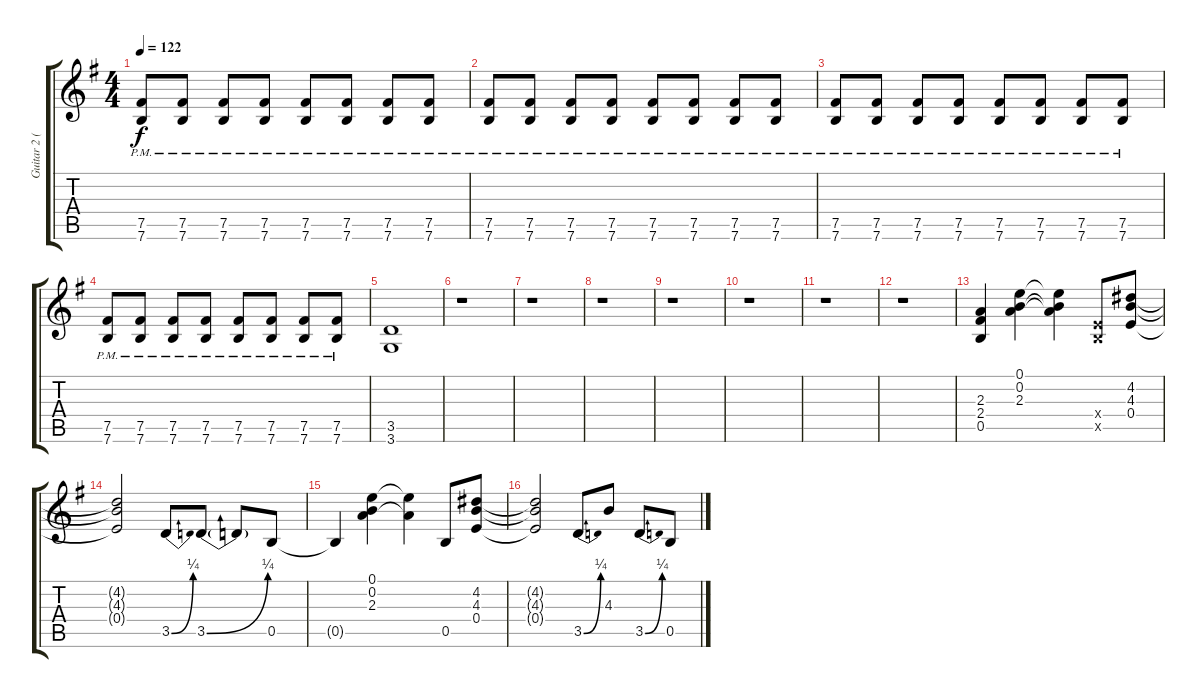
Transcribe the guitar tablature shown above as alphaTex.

\track ("Guitar 2 (Em tuning)" "Guitar 2 (") {instrument overdrivenguitar}
\staff {score tabs}
\tuning (E4 B3 G3 E3 B2 E2) {hide}
\ts (4 4)
\tempo 122
\clef g2
\ks g
(7.5{pm} 7.6{pm}).8{dy f} (7.5{pm} 7.6{pm}).8 (7.5{pm} 7.6{pm}).8 (7.5{pm} 7.6{pm}).8 (7.5{pm} 7.6{pm}).8 (7.5{pm} 7.6{pm}).8 (7.5{pm} 7.6{pm}).8 (7.5{pm} 7.6{pm}).8 |
(7.5{pm} 7.6{pm}).8 (7.5{pm} 7.6{pm}).8 (7.5{pm} 7.6{pm}).8 (7.5{pm} 7.6{pm}).8 (7.5{pm} 7.6{pm}).8 (7.5{pm} 7.6{pm}).8 (7.5{pm} 7.6{pm}).8 (7.5{pm} 7.6{pm}).8 |
(7.5{pm} 7.6{pm}).8 (7.5{pm} 7.6{pm}).8 (7.5{pm} 7.6{pm}).8 (7.5{pm} 7.6{pm}).8 (7.5{pm} 7.6{pm}).8 (7.5{pm} 7.6{pm}).8 (7.5{pm} 7.6{pm}).8 (7.5{pm} 7.6{pm}).8 |
(7.5{pm} 7.6{pm}).8 (7.5{pm} 7.6{pm}).8 (7.5{pm} 7.6{pm}).8 (7.5{pm} 7.6{pm}).8 (7.5{pm} 7.6{pm}).8 (7.5{pm} 7.6{pm}).8 (7.5{pm} 7.6{pm}).8 (7.5{pm} 7.6{pm}).8 |
(3.5 3.6).1 |
r.1 |
r.1 |
r.1 |
r.1 |
r.1 |
r.1 |
r.1 |
(2.3 2.4 0.5).4 (0.1 0.2 2.3).4 (0.1{t} 0.2{t} 2.3{t}).4 (0.4{x} 0.5{x}).8 (4.2 4.3 0.4).8 |
(4.2{t} 4.3{t} 0.4{t}).2 3.5{be (bend 0 0 60 1)}.8 3.5{be (bend 0 0 60 1)}.8 3.5{t}.8 0.5.8 |
0.5{t}.4 (0.1 0.2 2.3).4 (0.1{t} 2.3{t}).4 0.5.8 (4.2 4.3 0.4).8 |
(4.2{t} 4.3{t} 0.4{t}).2 3.5{be (bend 0 0 60 1)}.8 4.3.8 3.5{be (bend 0 0 60 1)}.8 0.5.8
